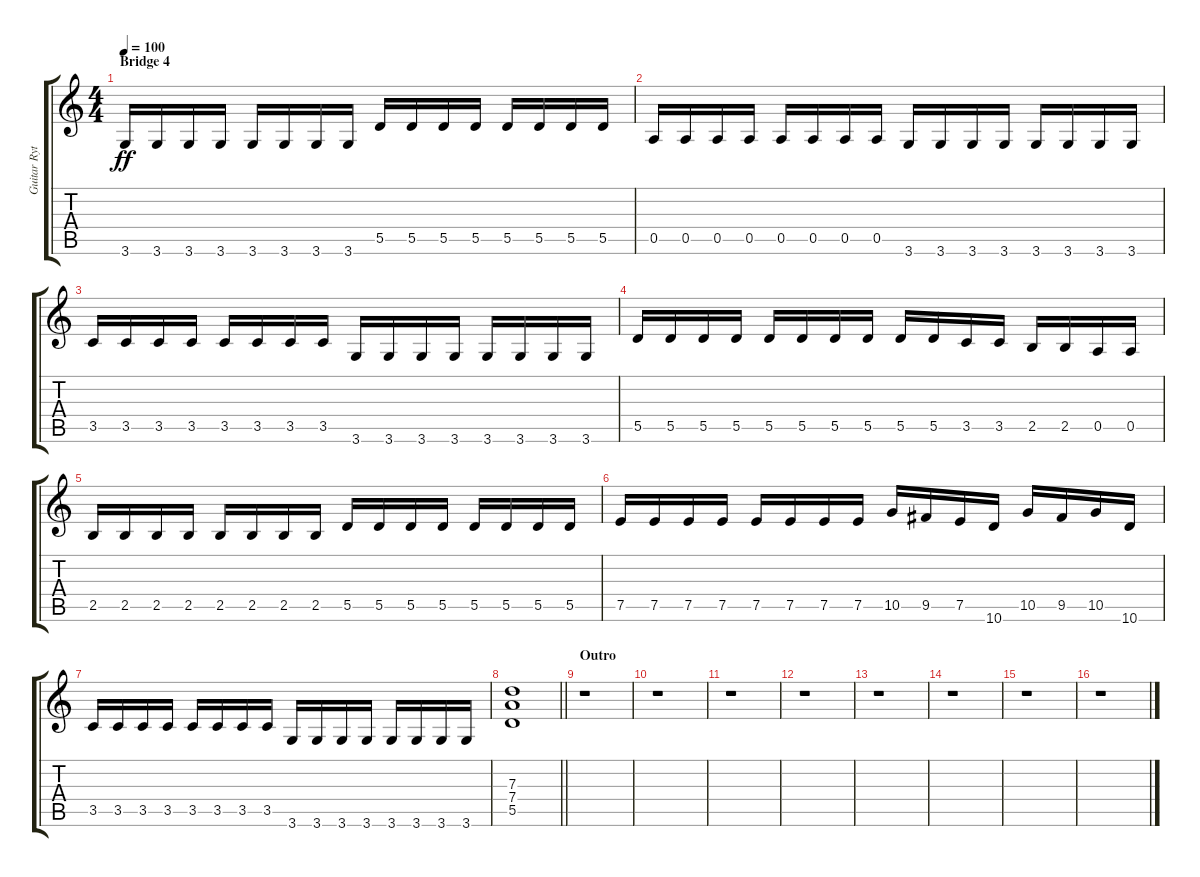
\track ("Guitar Rythm (Distortion) 1" "Guitar Ryt") {instrument distortionguitar}
\staff {score tabs}
\tuning (E4 B3 G3 D3 A2 E2) {hide}
\ts (4 4)
\section ("" "Bridge 4")
\tempo 100
\clef g2
\ks c
3.6.16{dy ff} 3.6.16 3.6.16 3.6.16 3.6.16 3.6.16 3.6.16 3.6.16 5.5.16 5.5.16 5.5.16 5.5.16 5.5.16 5.5.16 5.5.16 5.5.16 |
0.5.16 0.5.16 0.5.16 0.5.16 0.5.16 0.5.16 0.5.16 0.5.16 3.6.16 3.6.16 3.6.16 3.6.16 3.6.16 3.6.16 3.6.16 3.6.16 |
3.5.16 3.5.16 3.5.16 3.5.16 3.5.16 3.5.16 3.5.16 3.5.16 3.6.16 3.6.16 3.6.16 3.6.16 3.6.16 3.6.16 3.6.16 3.6.16 |
5.5.16 5.5.16 5.5.16 5.5.16 5.5.16 5.5.16 5.5.16 5.5.16 5.5.16 5.5.16 3.5.16 3.5.16 2.5.16 2.5.16 0.5.16 0.5.16 |
2.5.16 2.5.16 2.5.16 2.5.16 2.5.16 2.5.16 2.5.16 2.5.16 5.5.16 5.5.16 5.5.16 5.5.16 5.5.16 5.5.16 5.5.16 5.5.16 |
7.5.16 7.5.16 7.5.16 7.5.16 7.5.16 7.5.16 7.5.16 7.5.16 10.5.16 9.5.16 7.5.16 10.6.16 10.5.16 9.5.16 10.5.16 10.6.16 |
3.5.16 3.5.16 3.5.16 3.5.16 3.5.16 3.5.16 3.5.16 3.5.16 3.6.16 3.6.16 3.6.16 3.6.16 3.6.16 3.6.16 3.6.16 3.6.16 |
\barLineRight lightlight
(7.3 7.4 5.5).1 |
\section ("" "Outro")
r.1 |
r.1 |
r.1 |
r.1 |
r.1 |
r.1 |
r.1 |
r.1
